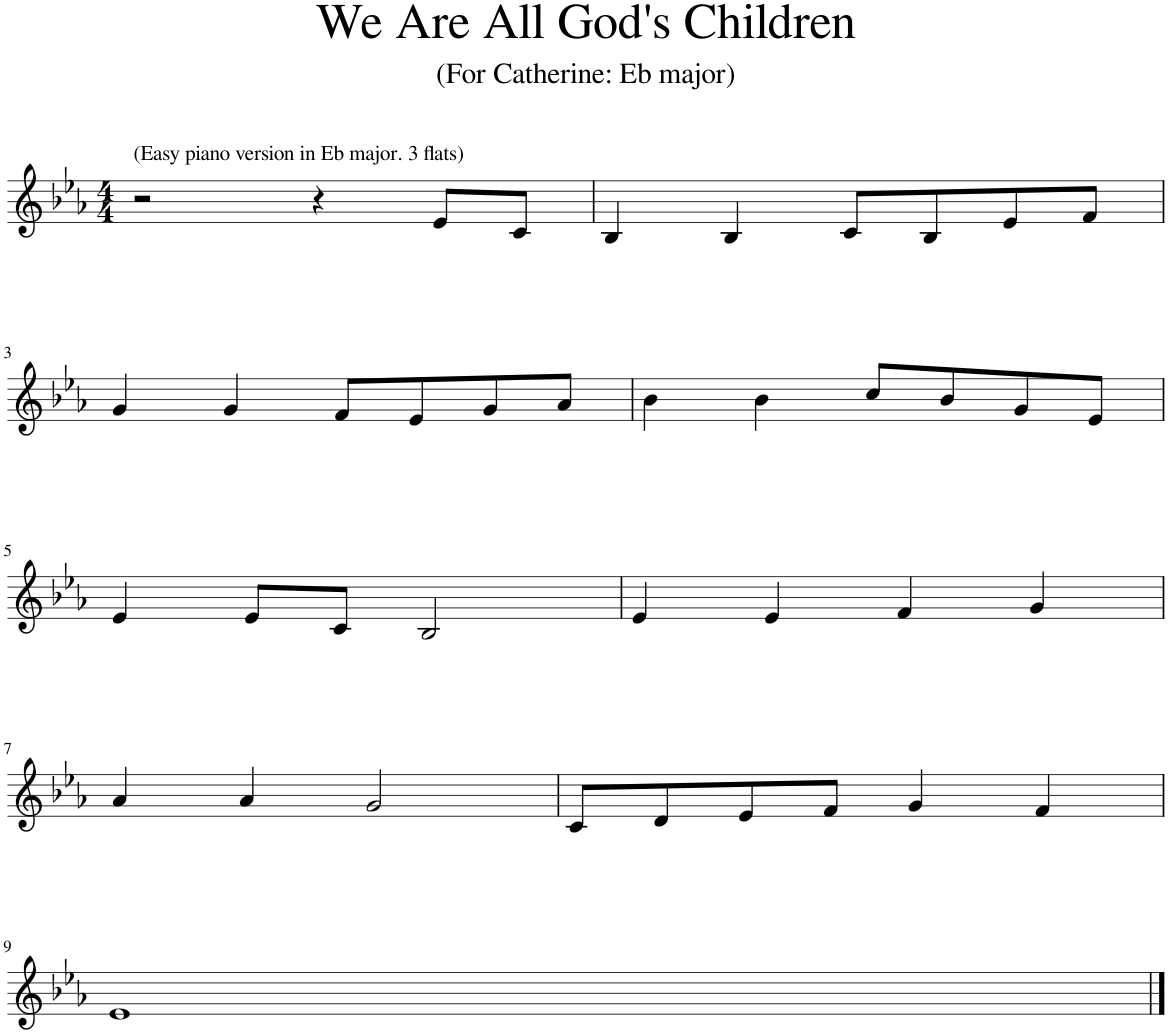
**kern
*part1
*staff1
*I"Piano
*I'Pno.
*clefG2
*k[b-e-a-]
*M4/4
=1
!LO:TX:a:t=(Easy piano version in Eb major. 3 flats)
2r
4r
8e-/L
8c/J
=2
4B-/
4B-/
8c/L
8B-/
8e-/
8f/J
!!LO:LB:g=z
=3
4g/
4g/
8f/L
8e-/
8g/
8a-/J
=4
4b-\
4b-\
8cc/L
8b-/
8g/
8e-/J
!!LO:LB:g=z
=5
4e-/
8e-/L
8c/J
2B-/
=6
4e-/
4e-/
4f/
4g/
!!LO:LB:g=z
=7
4a-/
4a-/
2g/
=8
8c/L
8d/
8e-/
8f/J
4g/
4f/
!!LO:LB:g=z
=9
1e-
==
*-
